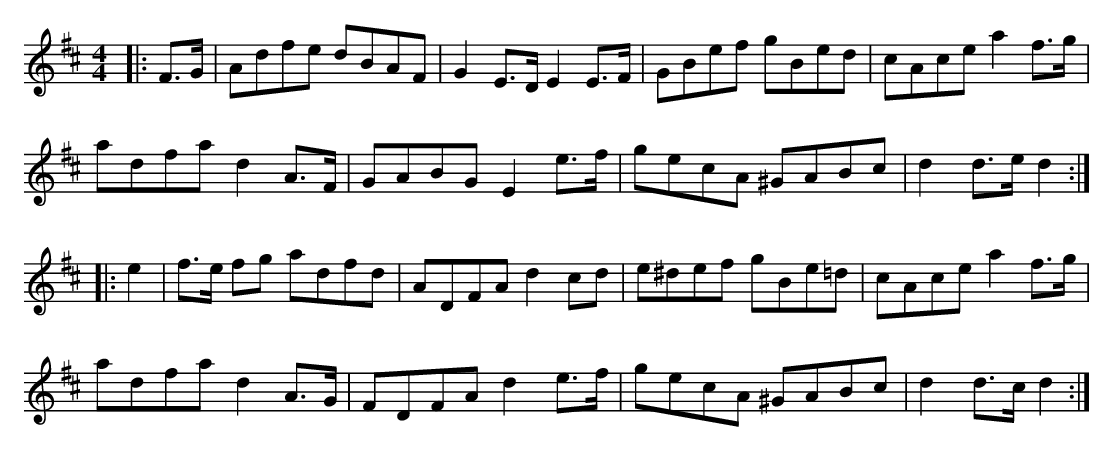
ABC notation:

X:1
M:4/4
K:D
|:F>G|Adfe dBAF|G2 E>D E2 E>F|GBef gBed|cAce a2 f>g|
adfa d2 A>F|GABG E2 e>f|gecA ^GABc|d2 d>e d2:|
|:e2|f>e fg adfd|ADFA d2 cd|e^def gBe=d|cAce a2 f>g|
adfa d2 A>G|FDFA d2 e>f|gecA ^GABc|d2 d>c d2:|
